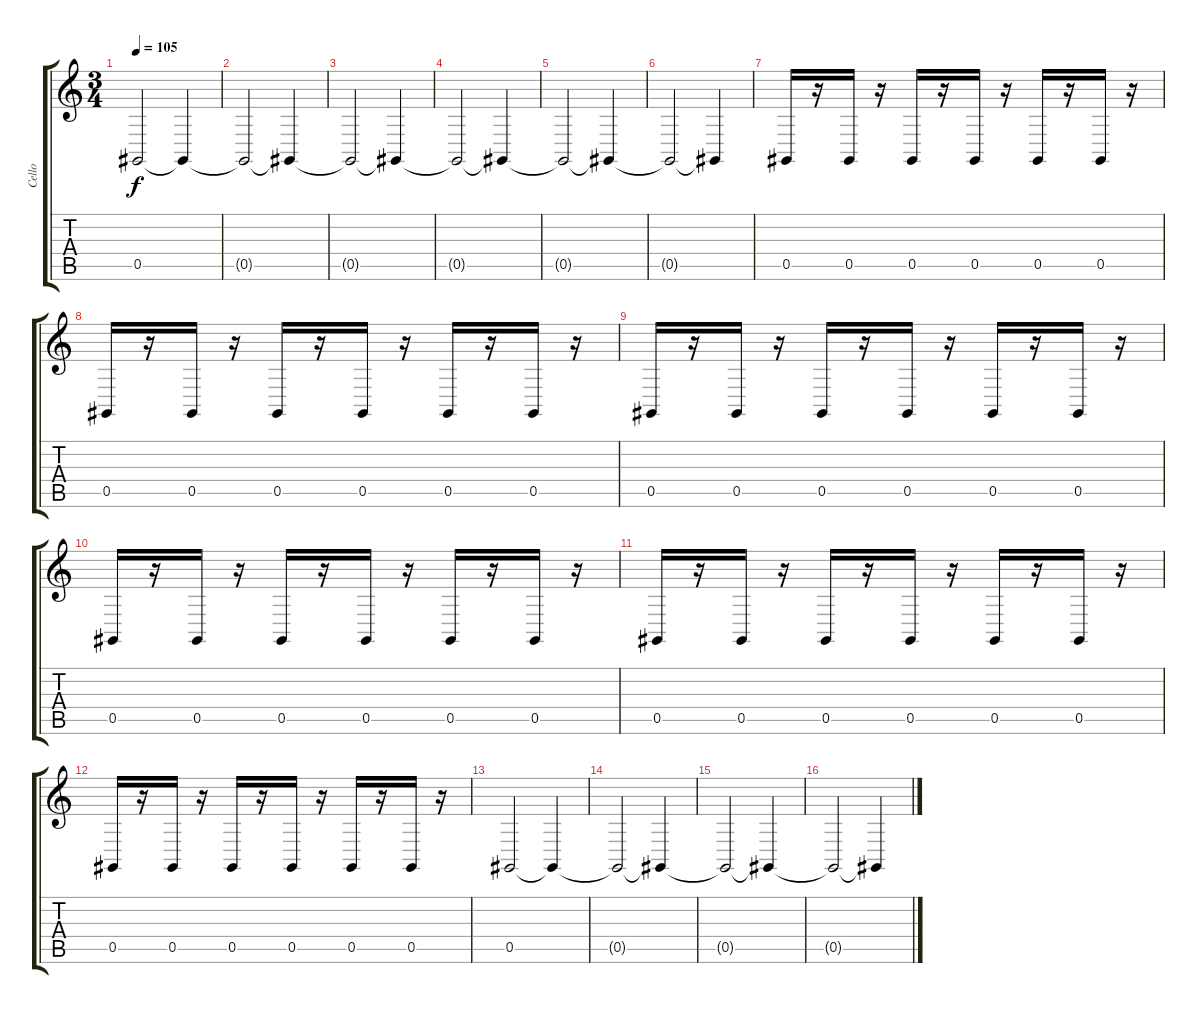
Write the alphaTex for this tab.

\track ("Cello" "Cello") {instrument cello}
\staff {score tabs}
\tuning (Eb4 Bb3 Gb3 Db3 Ab2 Eb2) {hide}
\ts (3 4)
\tempo 105
\clef g2
\ks c
0.5{t}.2{dy f} 0.5{t}.4 |
0.5{t}.2 0.5{t}.4 |
0.5{t}.2 0.5{t}.4 |
0.5{t}.2 0.5{t}.4 |
0.5{t}.2 0.5{t}.4 |
0.5{t}.2 0.5{t}.4 |
0.5.16 r.16 0.5.16 r.16 0.5.16 r.16 0.5.16 r.16 0.5.16 r.16 0.5.16 r.16 |
0.5.16 r.16 0.5.16 r.16 0.5.16 r.16 0.5.16 r.16 0.5.16 r.16 0.5.16 r.16 |
0.5.16 r.16 0.5.16 r.16 0.5.16 r.16 0.5.16 r.16 0.5.16 r.16 0.5.16 r.16 |
0.5.16 r.16 0.5.16 r.16 0.5.16 r.16 0.5.16 r.16 0.5.16 r.16 0.5.16 r.16 |
0.5.16 r.16 0.5.16 r.16 0.5.16 r.16 0.5.16 r.16 0.5.16 r.16 0.5.16 r.16 |
0.5.16 r.16 0.5.16 r.16 0.5.16 r.16 0.5.16 r.16 0.5.16 r.16 0.5.16 r.16 |
0.5.2 0.5{t}.4 |
0.5{t}.2 0.5{t}.4 |
0.5{t}.2 0.5{t}.4 |
0.5{t}.2 0.5{t}.4
